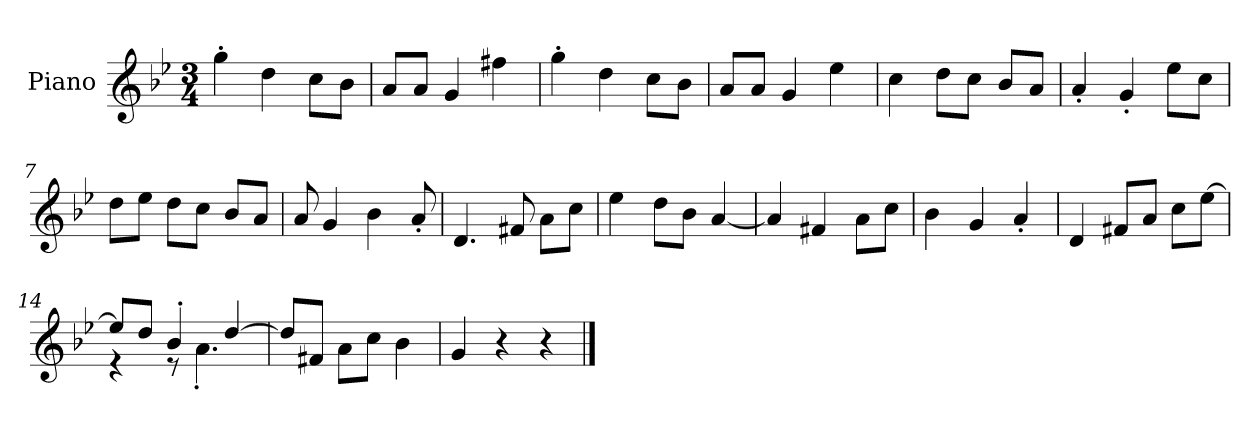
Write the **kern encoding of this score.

**kern
*part1
*staff1
*I"Piano
*I'P-no
*clefG2
*k[b-e-]
*M3/4
*MM177
=1
4gg'\
4dd\
8cc\L
8b-\J
=2
8a/L
8a/J
4g/
4ff#X\
=3
4gg'\
4dd\
8cc\L
8b-\J
=4
8a/L
8a/J
4g/
4ee-\
=5
4cc\
8dd\L
8cc\J
8b-/L
8a/J
=6
4a'/
4g'/
8ee-\L
8cc\J
=7
8dd\L
8ee-\J
8dd\L
8cc\J
8b-/L
8a/J
!!LO:LB:g=z
=8
8a/
4g/
4b-\
8a'/
=9
4.d/
8f#X/
8a\L
8cc\J
=10
4ee-\
8dd\L
8b-\J
[4a/
=11
4a/]
4f#X/
8a\L
8cc\J
=12
4b-\
4g/
4a'/
=13
4d/
8f#X/L
8a/J
8cc\L
[8ee-\J
=14
*^
8ee-/L]	4r
8dd/J	.
4b-'/	8r
.	4.a'\
[4dd/	.
*v	*v
=15
8dd/L]
8f#X/J
8a\L
8cc\J
4b-\
!!LO:LB:g=z
=16
4g/
4r
4r
==
*-
